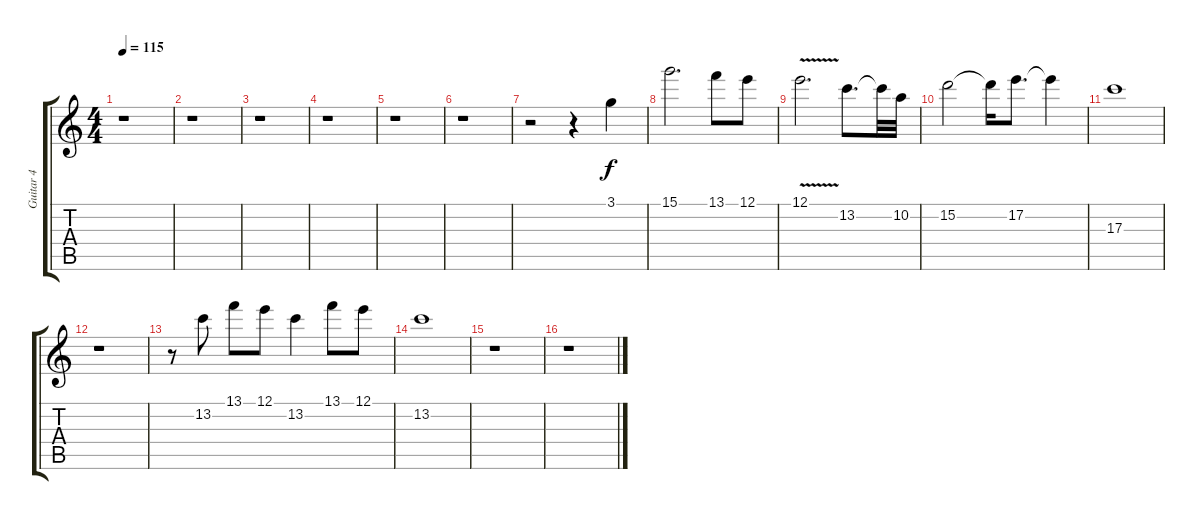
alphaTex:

\track ("Guitar 4" "Guitar 4") {instrument electricguitarjazz}
\staff {score tabs}
\tuning (E4 B3 G3 D3 A2 E2) {hide}
\ts (4 4)
\tempo 115
\clef g2
\ks c
r.1{dy f} |
r.1 |
r.1 |
r.1 |
r.1 |
r.1 |
r.2 r.4 3.1.4 |
15.1.2{d} 13.1.8 12.1.8 |
12.1{v}.2{d} 13.2.8{d} 13.2{t}.32 10.2.32 |
15.2.2 15.2{t}.16 17.2.8{d} 17.2{t}.4 |
17.3.1 |
r.1 |
r.8 13.2.8 13.1.8 12.1.8 13.2.4 13.1.8 12.1.8 |
13.2.1 |
r.1 |
r.1
